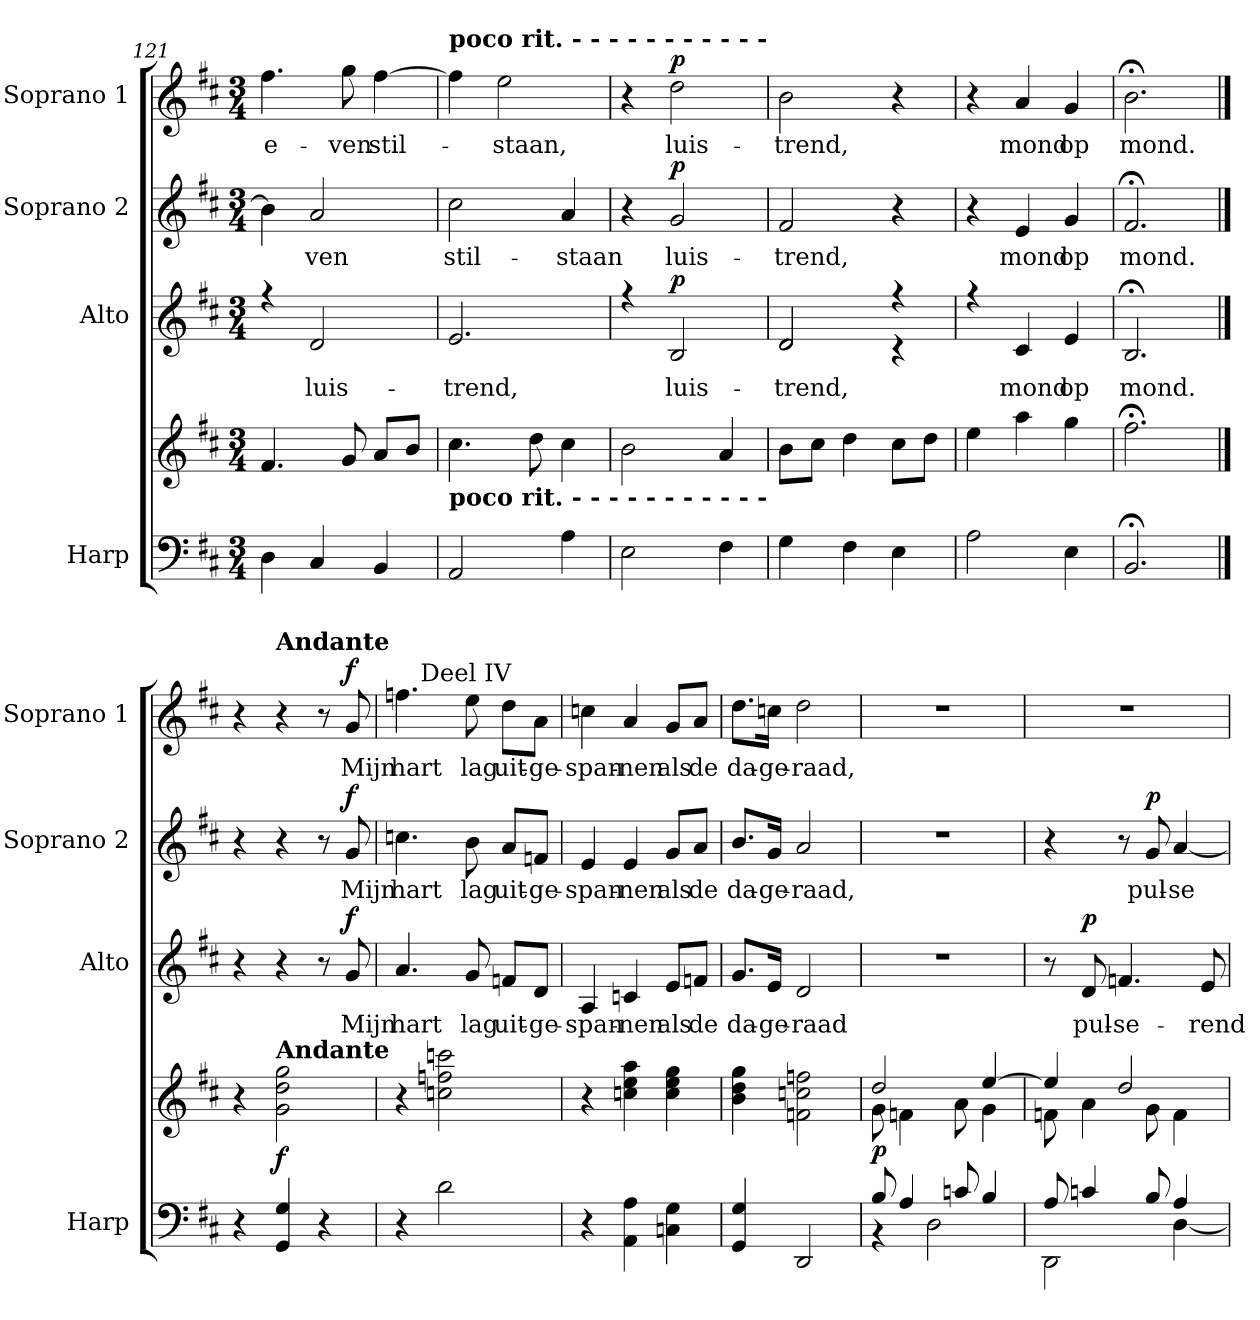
**kern	**kern	**dynam	**kern	**text	**dynam	**kern	**text	**dynam	**kern	**text	**dynam
*part4	*part4	*part4	*part3	*part3	*part3	*part2	*part2	*part2	*part1	*part1	*part1
*staff5	*staff4	*staff4/5	*staff3	*staff3	*staff3	*staff2	*staff2	*staff2	*staff1	*staff1	*staff1
*I"Harp	*	*	*I"Alto	*	*	*I"Soprano 2	*	*	*I"Soprano 1	*	*
*I'Harp	*	*	*I'Alto	*	*	*I'Soprano 2	*	*	*I'Soprano 1	*	*
!!LO:LB:g=z
*clefF4	*clefG2	*	*clefG2	*	*	*clefG2	*	*	*clefG2	*	*
*k[f#c#]	*k[f#c#]	*	*k[f#c#]	*	*	*k[f#c#]	*	*	*k[f#c#]	*	*
*D:	*D:	*	*D:	*	*	*D:	*	*	*D:	*	*
*M3/4	*M3/4	*	*M3/4	*	*	*M3/4	*	*	*M3/4	*	*
=121	=121	=121	=121	=121	=121	=121	=121	=121	=121	=121	=121
*	*	*	*^	*	*	*	*	*	*	*	*
!	!	!	!	!LO:N:vis=1	!	!	!	!	!	!	!LO:LY:b	!
4D	4.f#	.	4r	2.ryy	.	.	4b]	.	.	4.ff#	e-	.
!	!	!	!	!	!LO:LY:b	!	!	!LO:LY:b	!	!	!	!
4C#	.	.	2d/	.	luis-	.	2a	-ven	.	.	.	.
!	!	!	!	!	!	!	!	!	!	!	!LO:LY:b	!
.	8g	.	.	.	.	.	.	.	.	8gg	-ven	.
!	!	!	!	!	!	!	!	!	!	!	!LO:LY:b	!
4BB	8aL	.	.	.	.	.	.	.	.	[4ff#	stil-	.
.	8bJ	.	.	.	.	.	.	.	.	.	.	.
=122	=122	=122	=122	=122	=122	=122	=122	=122	=122	=122	=122	=122
!	!	!	!	!	!	!	!	!	!	!LO:TX:a:B:t=poco rit.          -          -          -          -          -          -          -          -          -          -          -	!	!
!	!LO:TX:b:B:t=poco rit.           -          -          -          -          -          -          -          -          -          -          -	!	!	!	!	!	!	!	!	!	!	!
!	!	!	!	!LO:N:vis=1	!LO:LY:b	!	!	!LO:LY:b	!	!	!	!
2AA	4.cc#	.	2.e/	2.ryy	-trend,	.	2cc#	stil-	.	4ff#]	.	.
!	!	!	!	!	!	!	!	!	!	!	!LO:LY:b	!
.	.	.	.	.	.	.	.	.	.	2ee	-staan,	.
.	8dd	.	.	.	.	.	.	.	.	.	.	.
!	!	!	!	!	!	!	!	!LO:LY:b	!	!	!	!
4A	4cc#	.	.	.	.	.	4a	-staan	.	.	.	.
=123	=123	=123	=123	=123	=123	=123	=123	=123	=123	=123	=123	=123
!	!	!	!	!LO:N:vis=1	!	!	!	!	!	!	!	!
2E	2b	.	4r	2.ryy	.	.	4r	.	.	4r	.	.
!	!	!	!	!	!LO:LY:b	!LO:DY:a	!	!LO:LY:b	!LO:DY:a	!	!LO:LY:b	!LO:DY:a
.	.	.	2B/	.	luis-	p	2g	luis-	p	2dd	luis-	p
4F#	4a	.	.	.	.	.	.	.	.	.	.	.
=124	=124	=124	=124	=124	=124	=124	=124	=124	=124	=124	=124	=124
!	!	!	!	!	!LO:LY:b	!	!	!LO:LY:b	!	!	!LO:LY:b	!
4G	8bL	.	2d/	2d/	-trend,	.	2f#	-trend,	.	2b	-trend,	.
.	8cc#J	.	.	.	.	.	.	.	.	.	.	.
4F#	4dd	.	.	.	.	.	.	.	.	.	.	.
4E	8cc#L	.	4r	4r	.	.	4r	.	.	4r	.	.
.	8ddJ	.	.	.	.	.	.	.	.	.	.	.
=125	=125	=125	=125	=125	=125	=125	=125	=125	=125	=125	=125	=125
!	!	!	!	!LO:N:vis=1	!	!	!	!	!	!	!	!
2A	4ee	.	4r	2.ryy	.	.	4r	.	.	4r	.	.
!	!	!	!	!	!LO:LY:b	!	!	!LO:LY:b	!	!	!LO:LY:b	!
.	4aa	.	4c#/	.	mond	.	4e	mond	.	4a	mond	.
!	!	!	!	!	!LO:LY:b	!	!	!LO:LY:b	!	!	!LO:LY:b	!
4E	4gg	.	4e/	.	op	.	4g	op	.	4g	op	.
=126	=126	=126	=126	=126	=126	=126	=126	=126	=126	=126	=126	=126
!	!	!	!	!LO:N:vis=1	!LO:LY:b	!	!	!LO:LY:b	!	!	!LO:LY:b	!
2.BB;<	2.ff#;<	.	2.B;</	2.ryy	mond.	.	2.f#;<	mond.	.	2.b;<	mond.	.
*	*	*	*v	*v	*	*	*	*	*	*	*	*
!!LO:LB:g=z
==127	==127	==127	==127	==127	==127	==127	==127	==127	==127	==127	==127
4r	4r	.	4r	.	.	4r	.	.	4r	.	.
*	*MM60	*	*	*	*	*	*	*	*MM60	*	*
!	!	!	!	!	!	!	!	!	!LO:TX:a:B:t=Andante	!	!
!	!LO:TX:a:B:t=Andante	!	!	!	!	!	!	!	!	!	!
!	!	!LO:DY:a=2	!	!	!	!	!	!	!	!	!
4GG 4G	2g\ 2dd\ 2gg\	f	4r	.	.	4r	.	.	4r	.	.
4r	.	.	8r	.	.	8r	.	.	8r	.	.
!	!	!	!	!LO:LY:b	!LO:DY:a	!	!LO:LY:b	!LO:DY:a	!	!LO:LY:b	!LO:DY:a
.	.	.	8g	Mijn	f	8g	Mijn	f	8g	Mijn	f
=128	=128	=128	=128	=128	=128	=128	=128	=128	=128	=128	=128
!	!	!	!	!LO:LY:b	!	!	!LO:LY:b	!	!	!LO:LY:b	!
4r	4r	.	4.a	hart	.	4.ccn	hart	.	4.ffn	hart	.
2d	2ccn\ 2ffn\ 2cccn\	.	.	.	.	.	.	.	.	.	.
!	!	!	!	!	!	!	!	!	!LO:TX:a:cj:t=Deel IV	!	!
!	!	!	!	!LO:LY:b	!	!	!LO:LY:b	!	!	!LO:LY:b	!
.	.	.	8g	lag	.	8b	lag	.	8ee	lag	.
!	!	!	!	!LO:LY:b	!	!	!LO:LY:b	!	!	!LO:LY:b	!
.	.	.	8fnL	uit-	.	8aL	uit-	.	8ddL	uit-	.
!	!	!	!	!LO:LY:b	!	!	!LO:LY:b	!	!	!LO:LY:b	!
.	.	.	8dJ	-ge-	.	8fnJ	-ge-	.	8aJ	-ge-	.
=129	=129	=129	=129	=129	=129	=129	=129	=129	=129	=129	=129
!	!	!	!	!LO:LY:b	!	!	!LO:LY:b	!	!	!LO:LY:b	!
4r	4r	.	4A	-span-	.	4e	-span-	.	4ccn	-span-	.
!	!	!	!	!LO:LY:b	!	!	!LO:LY:b	!	!	!LO:LY:b	!
4AA 4A	4ccn\ 4ee\ 4aa\	.	4cn	-nen	.	4e	-nen	.	4a	-nen	.
!	!	!	!	!LO:LY:b	!	!	!LO:LY:b	!	!	!LO:LY:b	!
4Cn 4G	4cc\ 4ee\ 4gg\	.	8eL	als	.	8gL	als	.	8gL	als	.
!	!	!	!	!LO:LY:b	!	!	!LO:LY:b	!	!	!LO:LY:b	!
.	.	.	8fnJ	de	.	8aJ	de	.	8aJ	de	.
=130	=130	=130	=130	=130	=130	=130	=130	=130	=130	=130	=130
!	!	!	!	!LO:LY:b	!	!	!LO:LY:b	!	!	!LO:LY:b	!
4GG 4G	4b\ 4dd\ 4gg\	.	8.gL	da-	.	8.bL	da-	.	8.ddL	da-	.
!	!	!	!	!LO:LY:b	!	!	!LO:LY:b	!	!	!LO:LY:b	!
.	.	.	16eJ	-ge-	.	16gJ	-ge-	.	16ccnJ	-ge-	.
!	!	!	!	!LO:LY:b	!	!	!LO:LY:b	!	!	!LO:LY:b	!
2DD	2fn\ 2ccn\ 2ffn\	.	2d	-raad	.	2a	-raad,	.	2dd	-raad,	.
!!LO:LB:g=z
=131	=131	=131	=131	=131	=131	=131	=131	=131	=131	=131	=131
*^	*^	*	*	*	*	*	*	*	*	*	*
!	!	!	!	!LO:DY:a=2	!LO:N:vis=1	!	!	!LO:N:vis=1	!	!	!LO:N:vis=1	!	!
8B	4r	2dd	8g	p	2.r	.	.	2.r	.	.	2.r	.	.
4A	.	.	4fn	.	.	.	.	.	.	.	.	.	.
.	2D	.	.	.	.	.	.	.	.	.	.	.	.
8cn	.	.	8a	.	.	.	.	.	.	.	.	.	.
4B	.	[4ee	4g	.	.	.	.	.	.	.	.	.	.
=132	=132	=132	=132	=132	=132	=132	=132	=132	=132	=132	=132	=132	=132
!	!	!	!	!	!	!	!	!	!	!	!LO:N:vis=1	!	!
8A	2DD	4ee]	8fn	.	8r	.	.	4r	.	.	2.r	.	.
!	!	!	!	!	!	!LO:LY:b	!LO:DY:a	!	!	!	!	!	!
4cn	.	.	4a	.	8d	pul-	p	.	.	.	.	.	.
!	!	!	!	!	!	!LO:LY:b	!	!	!	!	!	!	!
.	.	2dd	.	.	4.fn	-se-	.	8r	.	.	.	.	.
!	!	!	!	!	!	!	!	!	!LO:LY:b	!LO:DY:a	!	!	!
8B	.	.	8g	.	.	.	.	8g	pul-	p	.	.	.
!	!	!	!	!	!	!	!	!	!LO:LY:b	!	!	!	!
4A	[4D	.	4f	.	.	.	.	[4a	-se-	.	.	.	.
!	!	!	!	!	!	!LO:LY:b	!	!	!	!	!	!	!
.	.	.	.	.	8e	-rend	.	.	.	.	.	.	.
*v	*v	*	*	*	*	*	*	*	*	*	*	*	*
*	*v	*v	*	*	*	*	*	*	*	*	*	*
=	=	=	=	=	=	=	=	=	=	=	=
*-	*-	*-	*-	*-	*-	*-	*-	*-	*-	*-	*-
